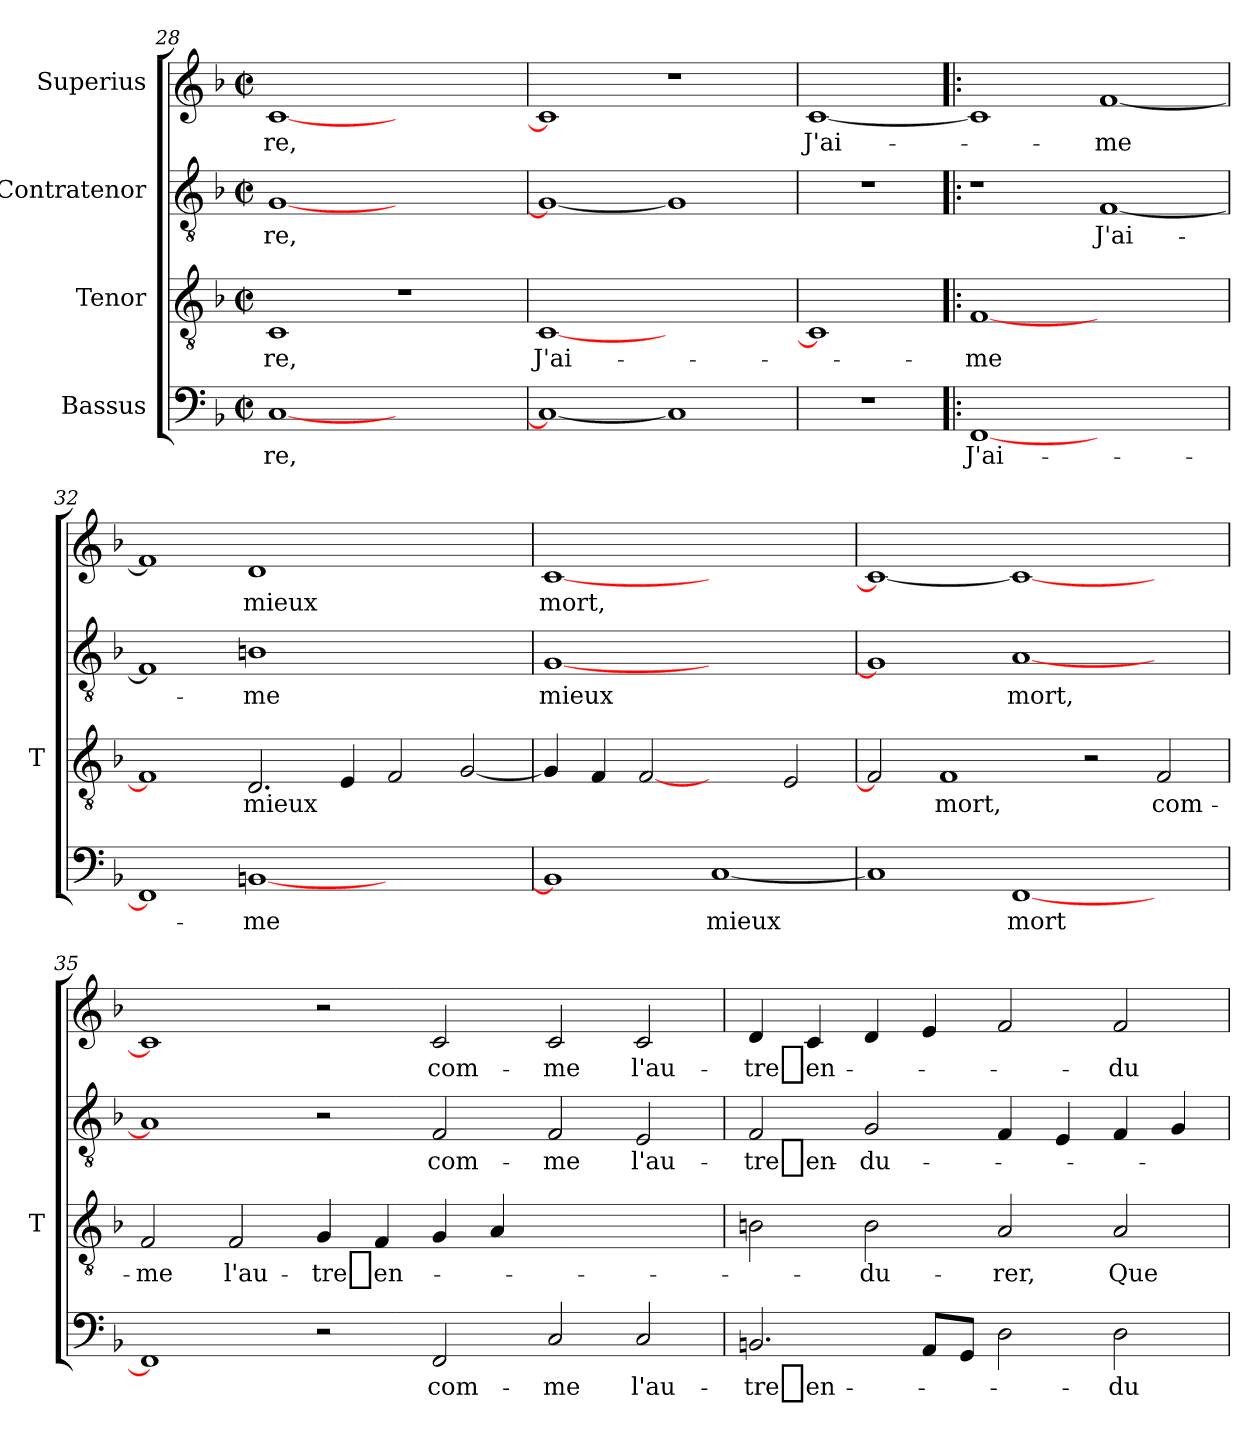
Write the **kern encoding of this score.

**kern	**text	**kern	**text	**kern	**text	**kern	**text
*part4	*part4	*part3	*part3	*part2	*part2	*part1	*part1
*staff4	*staff4	*staff3	*staff3	*staff2	*staff2	*staff1	*staff1
*I"Bassus	*	*I"Tenor	*	*I"Contratenor	*	*I"Superius	*
*	*	*I'T	*	*	*	*	*
*clefF4	*	*clefGv2	*	*clefGv2	*	*clefG2	*
*k[b-]	*	*k[b-]	*	*k[b-]	*	*k[b-]	*
*F:	*	*F:	*	*F:	*	*F:	*
*M2/2	*	*M2/2	*	*M2/2	*	*M2/2	*
*met(c|)	*	*met(c|)	*	*met(c|)	*	*met(c|)	*
=28	=28	=28	=28	=28	=28	=28	=28
[1C	-re,	1C	-re,	[1G	-re,	[1c	-re,
1ryy	.	1r	.	1ryy	.	1ryy	.
=29	=29	=29	=29	=29	=29	=29	=29
1C_	.	[1C	J'ai-	1G_	.	1c]	.
1C]	.	1ryy	.	1G]	.	1r	.
=30	=30	=30	=30	=30	=30	=30	=30
1r	.	1C]	.	1r	.	[1c	J'ai-
=31!|:	=31!|:	=31!|:	=31!|:	=31!|:	=31!|:	=31!|:	=31!|:
[1FF	J'ai-	[1F	-me	1r	.	1c]	.
1ryy	.	1ryy	.	[1F	J'ai-	[1f	-me
!!LO:PB:g=z
=32	=32	=32	=32	=32	=32	=32	=32
1FF]	.	1F]	.	1F]	.	1f]	.
[1BBn	-me	2.D	-mieux	1Bn	-me	1d	-mieux
.	.	4E	.	.	.	.	.
1ryy	.	2F	.	1ryy	.	1ryy	.
.	.	[2G	.	.	.	.	.
=33	=33	=33	=33	=33	=33	=33	=33
1BB]	.	4G]	.	[1G	-mieux	[1c	-mort,
.	.	4F	.	.	.	.	.
.	.	[2F	.	.	.	.	.
[1C	-mieux	2ryy	.	1ryy	.	1ryy	.
.	.	2E	.	.	.	.	.
=34	=34	=34	=34	=34	=34	=34	=34
1C]	.	2F]	.	1G]	.	1c_	.
.	.	1F	-mort,	.	.	.	.
[1FF	-mort	.	.	[1A	-mort,	1c_	.
.	.	2r	.	.	.	.	.
2ryy	.	2F	com-	2ryy	.	2ryy	.
!!LO:LB:g=z
=35	=35	=35	=35	=35	=35	=35	=35
1FF]	.	2F	-me	1A]	.	1c]	.
.	.	2F	l'au-	.	.	.	.
2r	.	4G	tre_en-	2r	.	2r	.
.	.	4F	.	.	.	.	.
2FF	com-	4G	.	2F	com-	2c	com-
.	.	4A	.	.	.	.	.
2C	-me	1ryy	.	2F	-me	2c	-me
2C	l'au-	.	.	2E	l'au-	2c	l'au-
=36	=36	=36	=36	=36	=36	=36	=36
2.BBn	tre_en-	2Bn	.	2F	tre_en-	4d	tre_en-
.	.	.	.	.	.	4c	.
.	.	2B	du-	2G	du-	4d	.
8AAL	.	.	.	.	.	4e	.
8GGJ	.	.	.	.	.	.	.
2D	.	2A	-rer,	4F	.	2f	.
.	.	.	.	4E	.	.	.
2D	du-	2A	-Que	4F	.	2f	du-
.	.	.	.	4G	.	.	.
=	=	=	=	=	=	=	=
*-	*-	*-	*-	*-	*-	*-	*-
